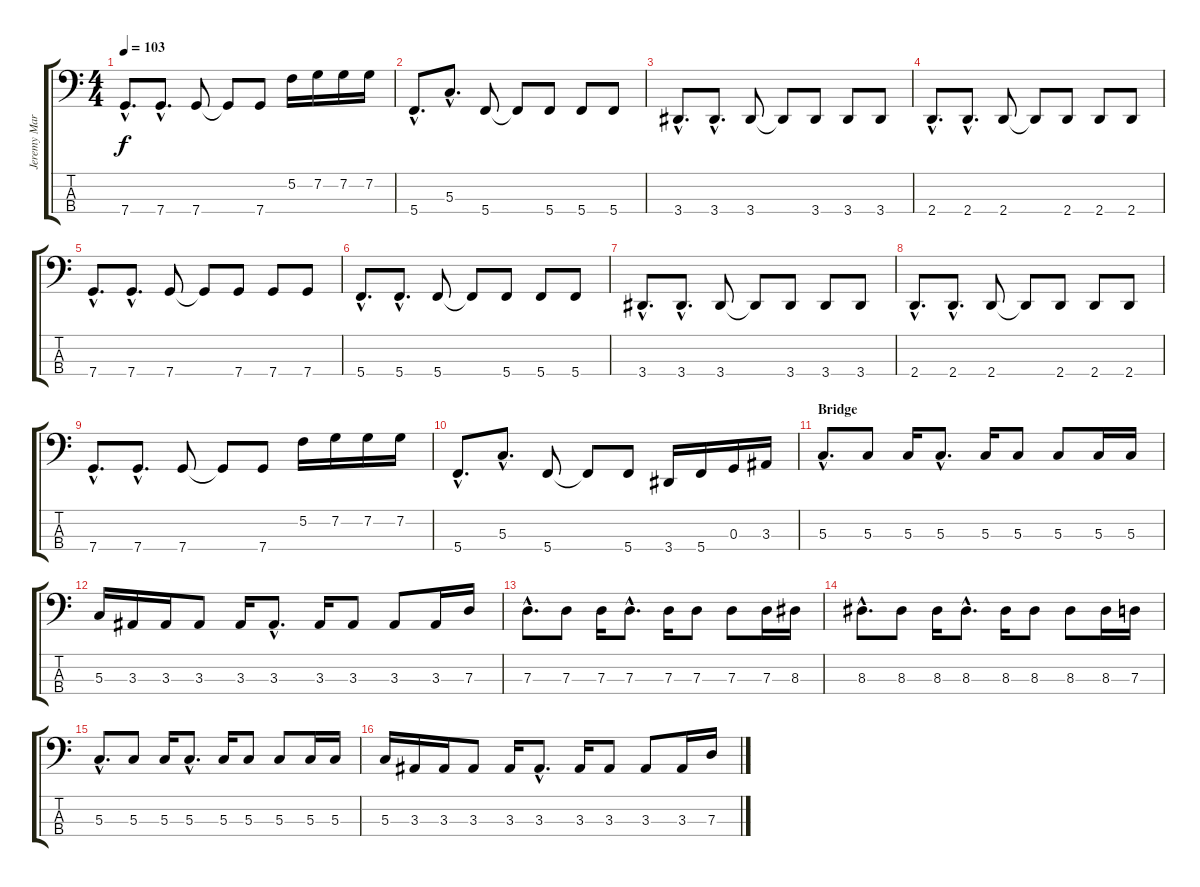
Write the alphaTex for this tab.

\track ("Jeremy Marshall (Bass)" "Jeremy Mar") {instrument electricbasspick}
\staff {score tabs}
\tuning (F2 C2 G1 C1) {hide}
\ts (4 4)
\tempo 103
\clef f4
\ks c
7.4{hac}.8{d dy f} 7.4{hac}.8{d} 7.4.8 7.4{t}.8 7.4.8 5.2.16 7.2.16 7.2.16 7.2.16 |
5.4{hac}.8{d} 5.3{hac}.8{d} 5.4.8 5.4{t}.8 5.4.8 5.4.8 5.4.8 |
3.4{hac}.8{d} 3.4{hac}.8{d} 3.4.8 3.4{t}.8 3.4.8 3.4.8 3.4.8 |
2.4{hac}.8{d} 2.4{hac}.8{d} 2.4.8 2.4{t}.8 2.4.8 2.4.8 2.4.8 |
7.4{hac}.8{d} 7.4{hac}.8{d} 7.4.8 7.4{t}.8 7.4.8 7.4.8 7.4.8 |
5.4{hac}.8{d} 5.4{hac}.8{d} 5.4.8 5.4{t}.8 5.4.8 5.4.8 5.4.8 |
3.4{hac}.8{d} 3.4{hac}.8{d} 3.4.8 3.4{t}.8 3.4.8 3.4.8 3.4.8 |
2.4{hac}.8{d} 2.4{hac}.8{d} 2.4.8 2.4{t}.8 2.4.8 2.4.8 2.4.8 |
7.4{hac}.8{d} 7.4{hac}.8{d} 7.4.8 7.4{t}.8 7.4.8 5.2.16 7.2.16 7.2.16 7.2.16 |
5.4{hac}.8{d} 5.3{hac}.8{d} 5.4.8 5.4{t}.8 5.4.8 3.4.16 5.4.16 0.3.16 3.3.16 |
\section ("" "Bridge")
5.3{hac}.8{d} 5.3.8 5.3.16 5.3{hac}.8{d} 5.3.16 5.3.8 5.3.8 5.3.16 5.3.16 |
5.3.16 3.3.16 3.3.16 3.3.8 3.3.16 3.3{hac}.8{d} 3.3.16 3.3.8 3.3.8 3.3.16 7.3.16 |
7.3{hac}.8{d} 7.3.8 7.3.16 7.3{hac}.8{d} 7.3.16 7.3.8 7.3.8 7.3.16 8.3.16 |
8.3{hac}.8{d} 8.3.8 8.3.16 8.3{hac}.8{d} 8.3.16 8.3.8 8.3.8 8.3.16 7.3.16 |
5.3{hac}.8{d} 5.3.8 5.3.16 5.3{hac}.8{d} 5.3.16 5.3.8 5.3.8 5.3.16 5.3.16 |
5.3.16 3.3.16 3.3.16 3.3.8 3.3.16 3.3{hac}.8{d} 3.3.16 3.3.8 3.3.8 3.3.16 7.3.16
